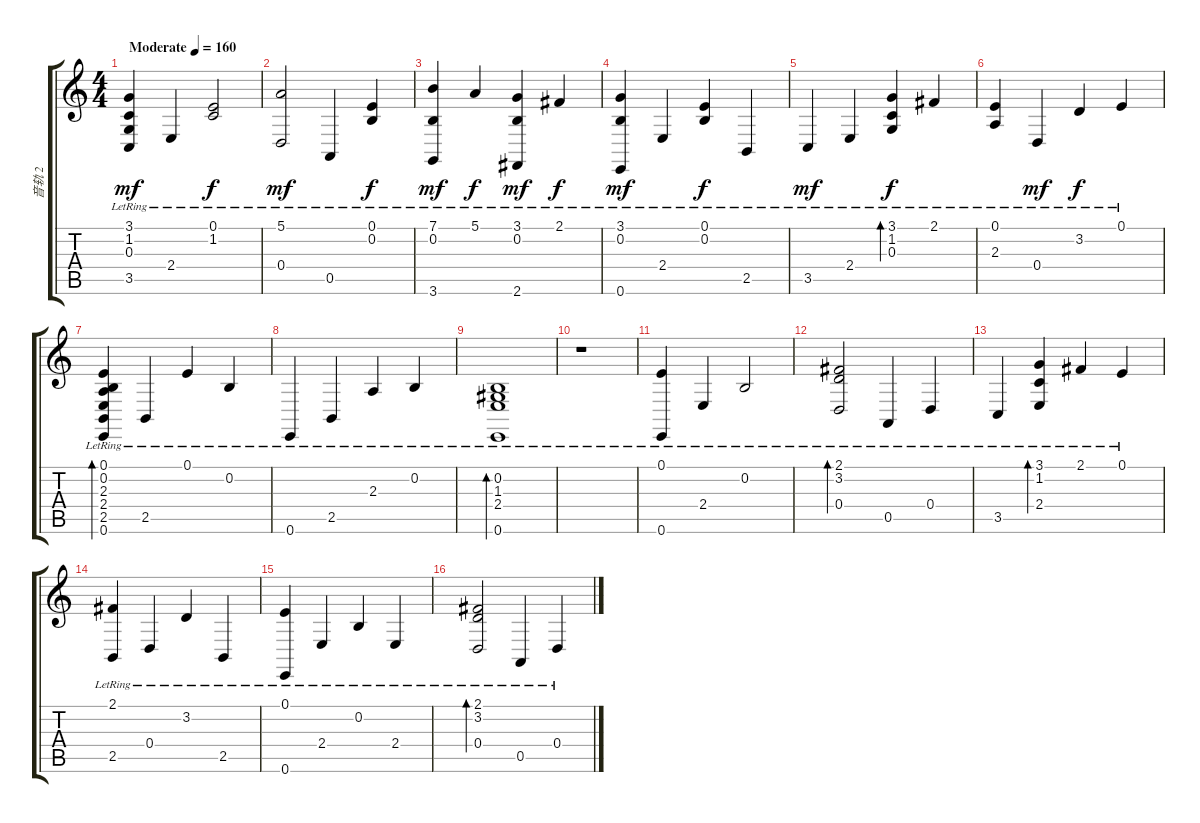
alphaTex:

\track ("音轨 2" "音轨 2") {instrument sopranosax}
\staff {score tabs}
\tuning (E4 B3 G3 D3 A2 E2) {hide}
\ts (4 4)
\tempo (160 "Moderate")
\clef g2
\ks c
(3.1{lr} 1.2{lr} 0.3{lr} 3.5{lr}).4{dy mf instrument sopranosax} 2.4{lr}.4 (0.1{lr} 1.2{lr}).2{dy f} |
(5.1{lr} 0.4{lr}).2{dy mf} 0.5{lr}.4 (0.1{lr} 0.2{lr}).4{dy f} |
(7.1{lr} 0.2{lr} 3.6{lr}).4{dy mf} 5.1{lr}.4{dy f} (3.1{lr} 0.2{lr} 2.6{lr}).4{dy mf} 2.1{lr}.4{dy f} |
(3.1{lr} 0.2{lr} 0.6{lr}).4{dy mf} 2.4{lr}.4 (0.1{lr} 0.2{lr}).4{dy f} 2.5{lr}.4 |
3.5{lr}.4{dy mf} 2.4{lr}.4 (3.1{lr} 1.2{lr} 0.3{lr}).4{bd 480 dy f} 2.1{lr}.4 |
(0.1{lr} 2.3{lr}).4 0.4{lr}.4{dy mf} 3.2{lr}.4{dy f} 0.1{lr}.4 |
(0.1{lr} 0.2{lr} 2.3{lr} 2.4{lr} 2.5{lr} 0.6{lr}).4{bd 480} 2.5{lr}.4 0.1{lr}.4 0.2{lr}.4 |
0.6{lr}.4 2.5{lr}.4 2.3{lr}.4 0.2{lr}.4 |
(0.2{lr} 1.3{lr} 2.4{lr} 0.6{lr}).1{bd 480} |
r.1 |
(0.1{lr} 0.6{lr}).4 2.4{lr}.4 0.2{lr}.2 |
(2.1{lr} 3.2{lr} 0.4{lr}).2{bd 480} 0.5{lr}.4 0.4{lr}.4 |
3.5{lr}.4 (3.1{lr} 1.2{lr} 2.4{lr}).4{bd 480} 2.1{lr}.4 0.1{lr}.4 |
(2.1{lr} 2.5{lr}).4 0.4{lr}.4 3.2{lr}.4 2.5{lr}.4 |
(0.1{lr} 0.6{lr}).4 2.4{lr}.4 0.2{lr}.4 2.4{lr}.4 |
(2.1{lr} 3.2{lr} 0.4{lr}).2{bd 480} 0.5{lr}.4 0.4{lr}.4
